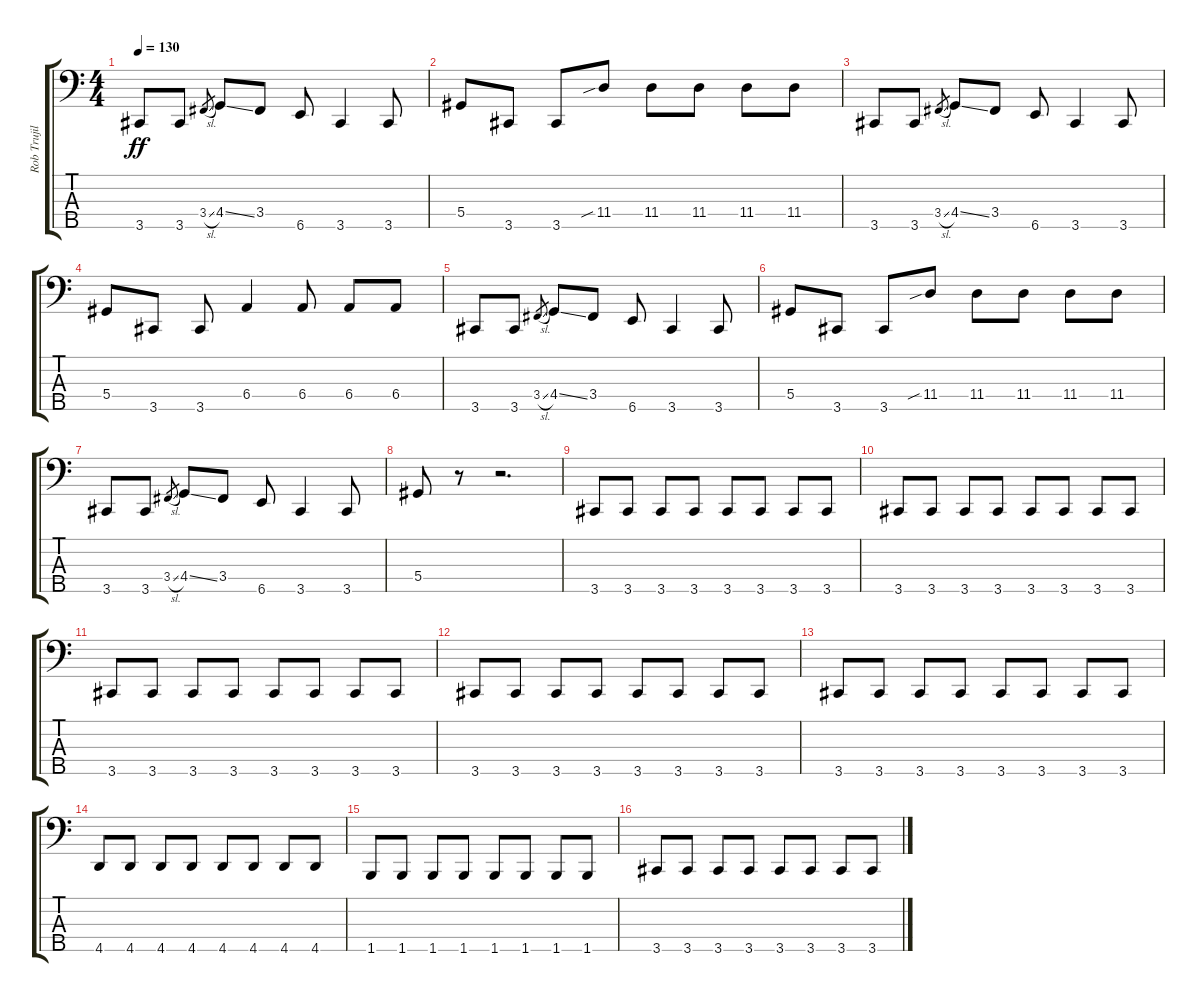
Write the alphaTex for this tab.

\track ("Rob Trujillo" "Rob Trujil") {instrument electricbasspick}
\staff {score tabs}
\tuning (Gb2 Db2 Ab1 Eb1 Bb0) {hide}
\ts (4 4)
\tempo 130
\clef f4
\ks c
3.5.8{dy ff} 3.5.8 3.4{sl}.8{gr} 4.4{ss}.8 3.4.8 6.5.8 3.5.4 3.5.8 |
5.4.8 3.5.8 3.5.8 11.4{sib}.8 11.4.8 11.4.8 11.4.8 11.4.8 |
3.5.8 3.5.8 3.4{sl}.8{gr} 4.4{ss}.8 3.4.8 6.5.8 3.5.4 3.5.8 |
5.4.8 3.5.8 3.5.8 6.4.4 6.4.8 6.4.8 6.4.8 |
3.5.8 3.5.8 3.4{sl}.8{gr} 4.4{ss}.8 3.4.8 6.5.8 3.5.4 3.5.8 |
5.4.8 3.5.8 3.5.8 11.4{sib}.8 11.4.8 11.4.8 11.4.8 11.4.8 |
3.5.8 3.5.8 3.4{sl}.8{gr} 4.4{ss}.8 3.4.8 6.5.8 3.5.4 3.5.8 |
5.4.8 r.8 r.2{d} |
3.5.8 3.5.8 3.5.8 3.5.8 3.5.8 3.5.8 3.5.8 3.5.8 |
3.5.8 3.5.8 3.5.8 3.5.8 3.5.8 3.5.8 3.5.8 3.5.8 |
3.5.8 3.5.8 3.5.8 3.5.8 3.5.8 3.5.8 3.5.8 3.5.8 |
3.5.8 3.5.8 3.5.8 3.5.8 3.5.8 3.5.8 3.5.8 3.5.8 |
3.5.8 3.5.8 3.5.8 3.5.8 3.5.8 3.5.8 3.5.8 3.5.8 |
4.5.8 4.5.8 4.5.8 4.5.8 4.5.8 4.5.8 4.5.8 4.5.8 |
1.5.8 1.5.8 1.5.8 1.5.8 1.5.8 1.5.8 1.5.8 1.5.8 |
3.5.8 3.5.8 3.5.8 3.5.8 3.5.8 3.5.8 3.5.8 3.5.8
